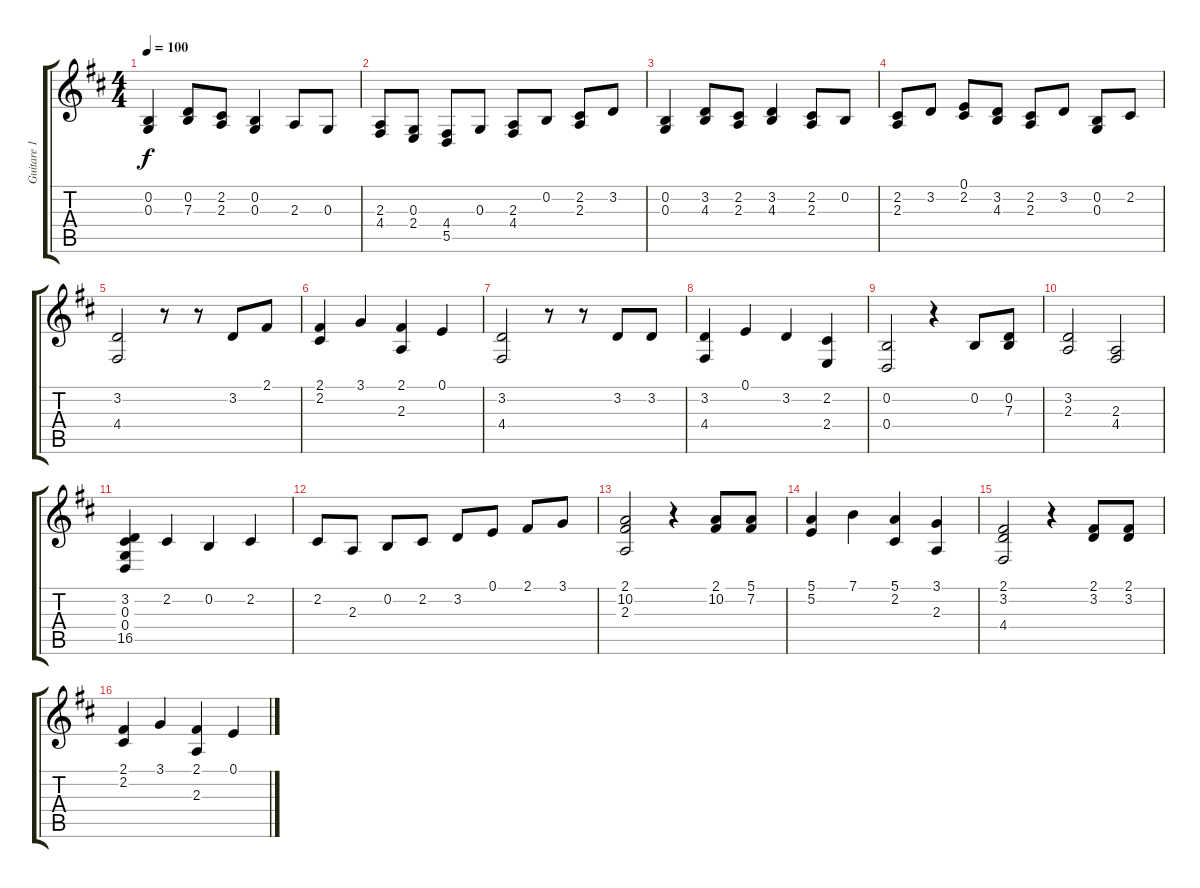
\track ("Guitare 1" "Guitare 1") {instrument acousticgrandpiano}
\staff {score tabs}
\tuning (E4 B3 G3 D3 A2 E2) {hide}
\ts (4 4)
\tempo 100
\clef g2
\ks d
(0.2 0.3).4{dy f} (0.2 7.3).8 (2.2 2.3).8 (0.2 0.3).4 2.3.8 0.3.8 |
(2.3 4.4).8 (0.3 2.4).8 (4.4 5.5).8 0.3.8 (2.3 4.4).8 0.2.8 (2.2 2.3).8 3.2.8 |
(0.2 0.3).4 (3.2 4.3).8 (2.2 2.3).8 (3.2 4.3).4 (2.2 2.3).8 0.2.8 |
(2.2 2.3).8 3.2.8 (0.1 2.2).8 (3.2 4.3).8 (2.2 2.3).8 3.2.8 (0.2 0.3).8 2.2.8 |
(3.2 4.4).2 r.8 r.8 3.2.8 2.1.8 |
(2.1 2.2).4 3.1.4 (2.1 2.3).4 0.1.4 |
(3.2 4.4).2 r.8 r.8 3.2.8 3.2.8 |
(3.2 4.4).4 0.1.4 3.2.4 (2.2 2.4).4 |
(0.2 0.4).2 r.4 0.2.8 (0.2 7.3).8 |
(3.2 2.3).2 (2.3 4.4).2 |
(3.2 0.3 0.4 16.5).4 2.2.4 0.2.4 2.2.4 |
2.2.8 2.3.8 0.2.8 2.2.8 3.2.8 0.1.8 2.1.8 3.1.8 |
(2.1 10.2 2.3).2 r.4 (2.1 10.2).8 (5.1 7.2).8 |
(5.1 5.2).4 7.1.4 (5.1 2.2).4 (3.1 2.3).4 |
(2.1 3.2 4.4).2 r.4 (2.1 3.2).8 (2.1 3.2).8 |
(2.1 2.2).4 3.1.4 (2.1 2.3).4 0.1.4
